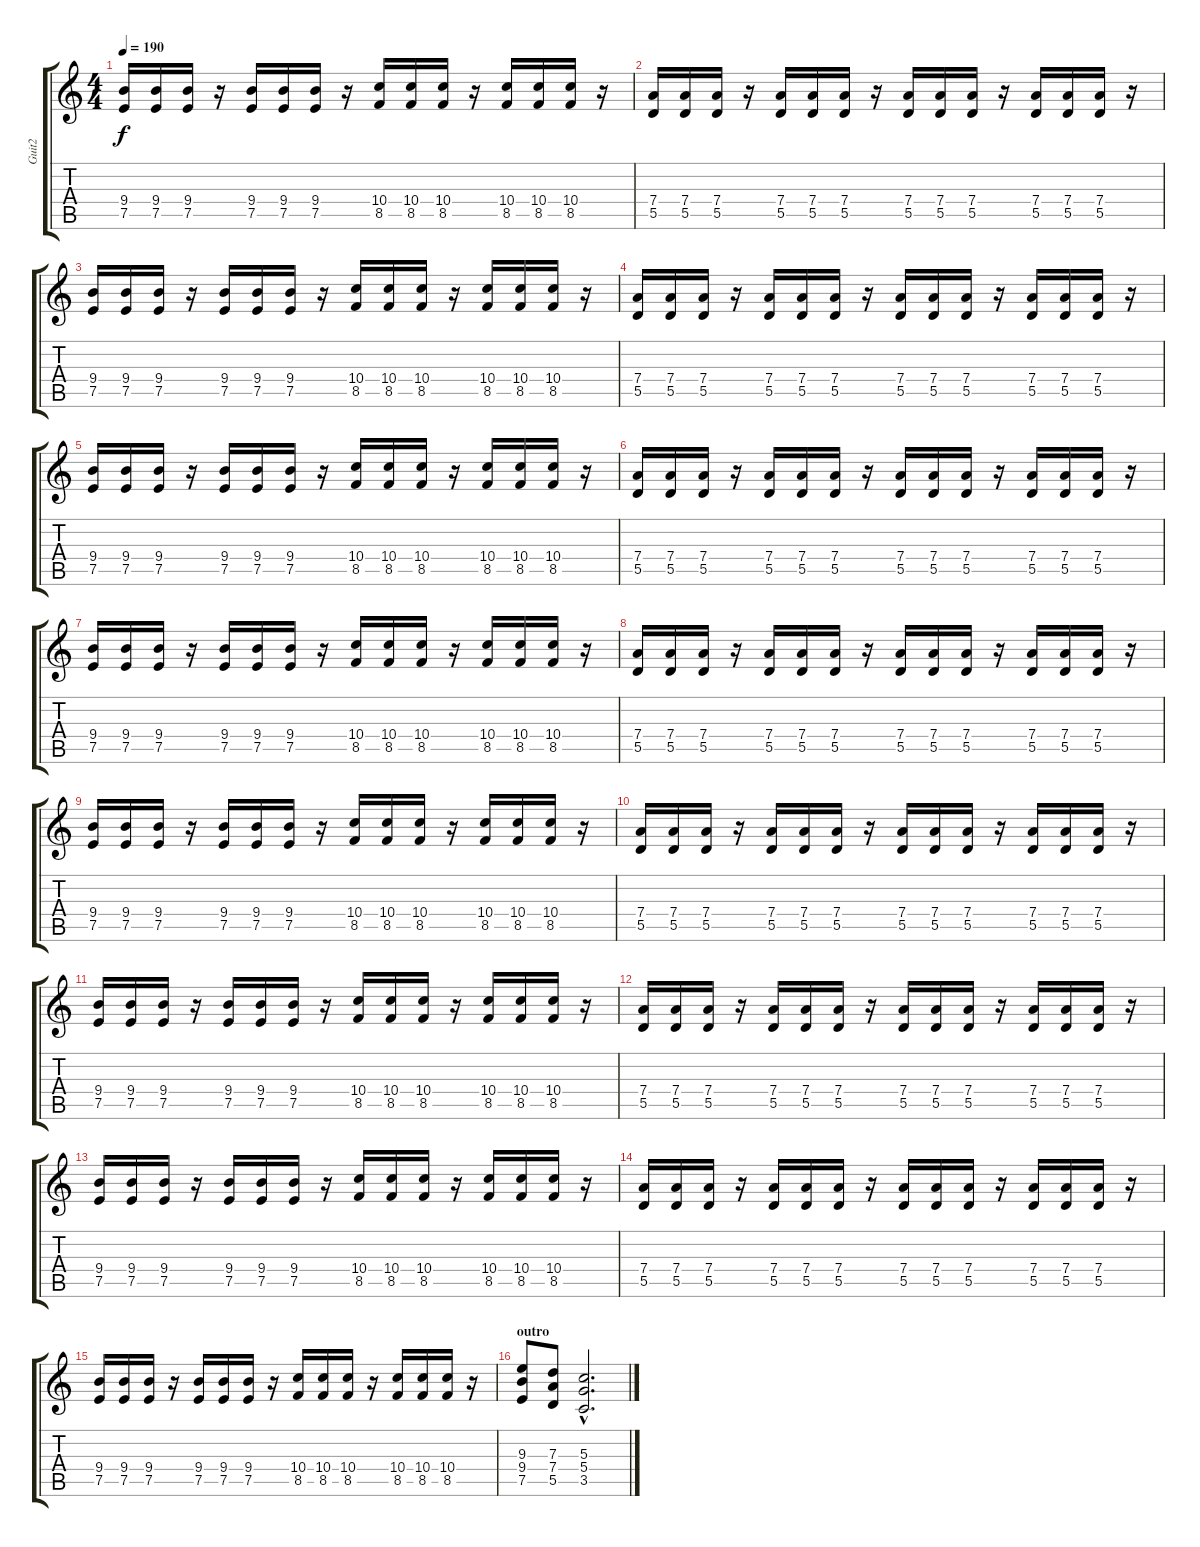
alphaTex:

\track ("Guit2" "Guit2") {instrument overdrivenguitar}
\staff {score tabs}
\tuning (E4 B3 G3 D3 A2 E2) {hide}
\ts (4 4)
\tempo 190
\clef g2
\ks c
(9.4 7.5).16{dy f} (9.4 7.5).16 (9.4 7.5).16 r.16 (9.4 7.5).16 (9.4 7.5).16 (9.4 7.5).16 r.16 (10.4 8.5).16 (10.4 8.5).16 (10.4 8.5).16 r.16 (10.4 8.5).16 (10.4 8.5).16 (10.4 8.5).16 r.16 |
(7.4 5.5).16 (7.4 5.5).16 (7.4 5.5).16 r.16 (7.4 5.5).16 (7.4 5.5).16 (7.4 5.5).16 r.16 (7.4 5.5).16 (7.4 5.5).16 (7.4 5.5).16 r.16 (7.4 5.5).16 (7.4 5.5).16 (7.4 5.5).16 r.16 |
(9.4 7.5).16 (9.4 7.5).16 (9.4 7.5).16 r.16 (9.4 7.5).16 (9.4 7.5).16 (9.4 7.5).16 r.16 (10.4 8.5).16 (10.4 8.5).16 (10.4 8.5).16 r.16 (10.4 8.5).16 (10.4 8.5).16 (10.4 8.5).16 r.16 |
(7.4 5.5).16 (7.4 5.5).16 (7.4 5.5).16 r.16 (7.4 5.5).16 (7.4 5.5).16 (7.4 5.5).16 r.16 (7.4 5.5).16 (7.4 5.5).16 (7.4 5.5).16 r.16 (7.4 5.5).16 (7.4 5.5).16 (7.4 5.5).16 r.16 |
(9.4 7.5).16 (9.4 7.5).16 (9.4 7.5).16 r.16 (9.4 7.5).16 (9.4 7.5).16 (9.4 7.5).16 r.16 (10.4 8.5).16 (10.4 8.5).16 (10.4 8.5).16 r.16 (10.4 8.5).16 (10.4 8.5).16 (10.4 8.5).16 r.16 |
(7.4 5.5).16 (7.4 5.5).16 (7.4 5.5).16 r.16 (7.4 5.5).16 (7.4 5.5).16 (7.4 5.5).16 r.16 (7.4 5.5).16 (7.4 5.5).16 (7.4 5.5).16 r.16 (7.4 5.5).16 (7.4 5.5).16 (7.4 5.5).16 r.16 |
(9.4 7.5).16 (9.4 7.5).16 (9.4 7.5).16 r.16 (9.4 7.5).16 (9.4 7.5).16 (9.4 7.5).16 r.16 (10.4 8.5).16 (10.4 8.5).16 (10.4 8.5).16 r.16 (10.4 8.5).16 (10.4 8.5).16 (10.4 8.5).16 r.16 |
(7.4 5.5).16 (7.4 5.5).16 (7.4 5.5).16 r.16 (7.4 5.5).16 (7.4 5.5).16 (7.4 5.5).16 r.16 (7.4 5.5).16 (7.4 5.5).16 (7.4 5.5).16 r.16 (7.4 5.5).16 (7.4 5.5).16 (7.4 5.5).16 r.16 |
(9.4 7.5).16 (9.4 7.5).16 (9.4 7.5).16 r.16 (9.4 7.5).16 (9.4 7.5).16 (9.4 7.5).16 r.16 (10.4 8.5).16 (10.4 8.5).16 (10.4 8.5).16 r.16 (10.4 8.5).16 (10.4 8.5).16 (10.4 8.5).16 r.16 |
(7.4 5.5).16 (7.4 5.5).16 (7.4 5.5).16 r.16 (7.4 5.5).16 (7.4 5.5).16 (7.4 5.5).16 r.16 (7.4 5.5).16 (7.4 5.5).16 (7.4 5.5).16 r.16 (7.4 5.5).16 (7.4 5.5).16 (7.4 5.5).16 r.16 |
(9.4 7.5).16 (9.4 7.5).16 (9.4 7.5).16 r.16 (9.4 7.5).16 (9.4 7.5).16 (9.4 7.5).16 r.16 (10.4 8.5).16 (10.4 8.5).16 (10.4 8.5).16 r.16 (10.4 8.5).16 (10.4 8.5).16 (10.4 8.5).16 r.16 |
(7.4 5.5).16 (7.4 5.5).16 (7.4 5.5).16 r.16 (7.4 5.5).16 (7.4 5.5).16 (7.4 5.5).16 r.16 (7.4 5.5).16 (7.4 5.5).16 (7.4 5.5).16 r.16 (7.4 5.5).16 (7.4 5.5).16 (7.4 5.5).16 r.16 |
(9.4 7.5).16 (9.4 7.5).16 (9.4 7.5).16 r.16 (9.4 7.5).16 (9.4 7.5).16 (9.4 7.5).16 r.16 (10.4 8.5).16 (10.4 8.5).16 (10.4 8.5).16 r.16 (10.4 8.5).16 (10.4 8.5).16 (10.4 8.5).16 r.16 |
(7.4 5.5).16 (7.4 5.5).16 (7.4 5.5).16 r.16 (7.4 5.5).16 (7.4 5.5).16 (7.4 5.5).16 r.16 (7.4 5.5).16 (7.4 5.5).16 (7.4 5.5).16 r.16 (7.4 5.5).16 (7.4 5.5).16 (7.4 5.5).16 r.16 |
(9.4 7.5).16 (9.4 7.5).16 (9.4 7.5).16 r.16 (9.4 7.5).16 (9.4 7.5).16 (9.4 7.5).16 r.16 (10.4 8.5).16 (10.4 8.5).16 (10.4 8.5).16 r.16 (10.4 8.5).16 (10.4 8.5).16 (10.4 8.5).16 r.16 |
\section ("" "outro")
(9.3 9.4 7.5).8 (7.3 7.4 5.5).8 (5.3{hac} 5.4{hac} 3.5{hac}).2{d volume 0}
